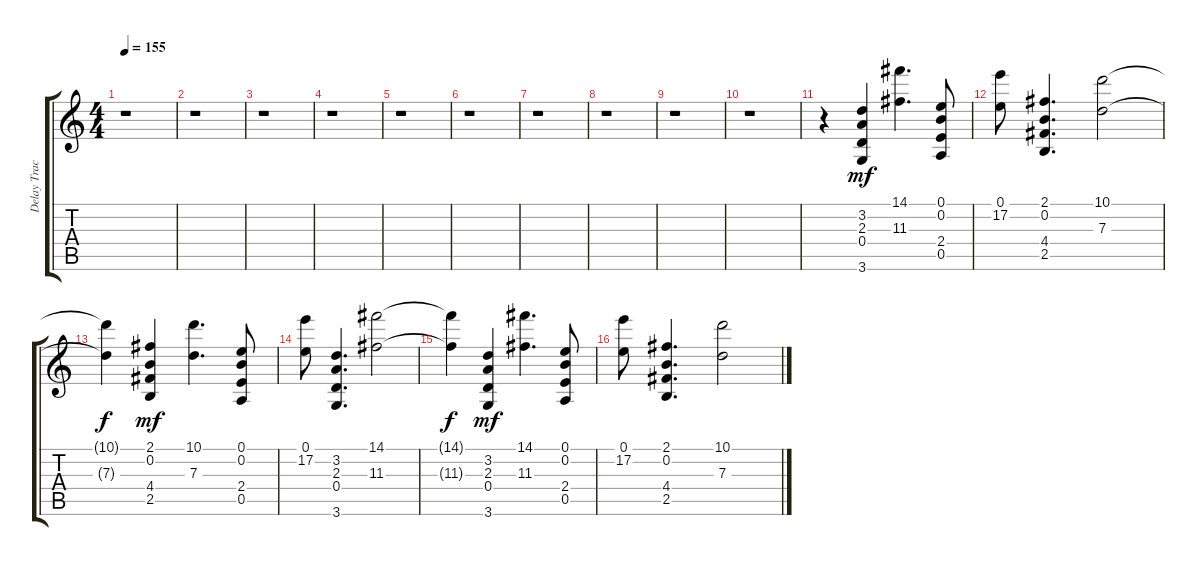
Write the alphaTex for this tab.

\track ("Delay Track (ignore)" "Delay Trac") {instrument electricguitarjazz}
\staff {score tabs}
\tuning (E4 B3 G3 D3 A2 E2) {hide}
\ts (4 4)
\tempo 155
\clef g2
\ks c
r.1{dy mf} |
r.1 |
r.1 |
r.1 |
r.1 |
r.1 |
r.1 |
r.1 |
r.1 |
r.1 |
r.4 (3.2 2.3 0.4 3.6).4 (14.1 11.3).4{d} (0.1 0.2 2.4 0.5).8 |
(0.1 17.2).8 (2.1 0.2 4.4 2.5).4{d} (10.1 7.3).2 |
(10.1{t} 7.3{t}).4{dy f} (2.1 0.2 4.4 2.5).4{dy mf} (10.1 7.3).4{d} (0.1 0.2 2.4 0.5).8 |
(0.1 17.2).8 (3.2 2.3 0.4 3.6).4{d} (14.1 11.3).2 |
(14.1{t} 11.3{t}).4{dy f} (3.2 2.3 0.4 3.6).4{dy mf} (14.1 11.3).4{d} (0.1 0.2 2.4 0.5).8 |
(0.1 17.2).8 (2.1 0.2 4.4 2.5).4{d} (10.1 7.3).2
